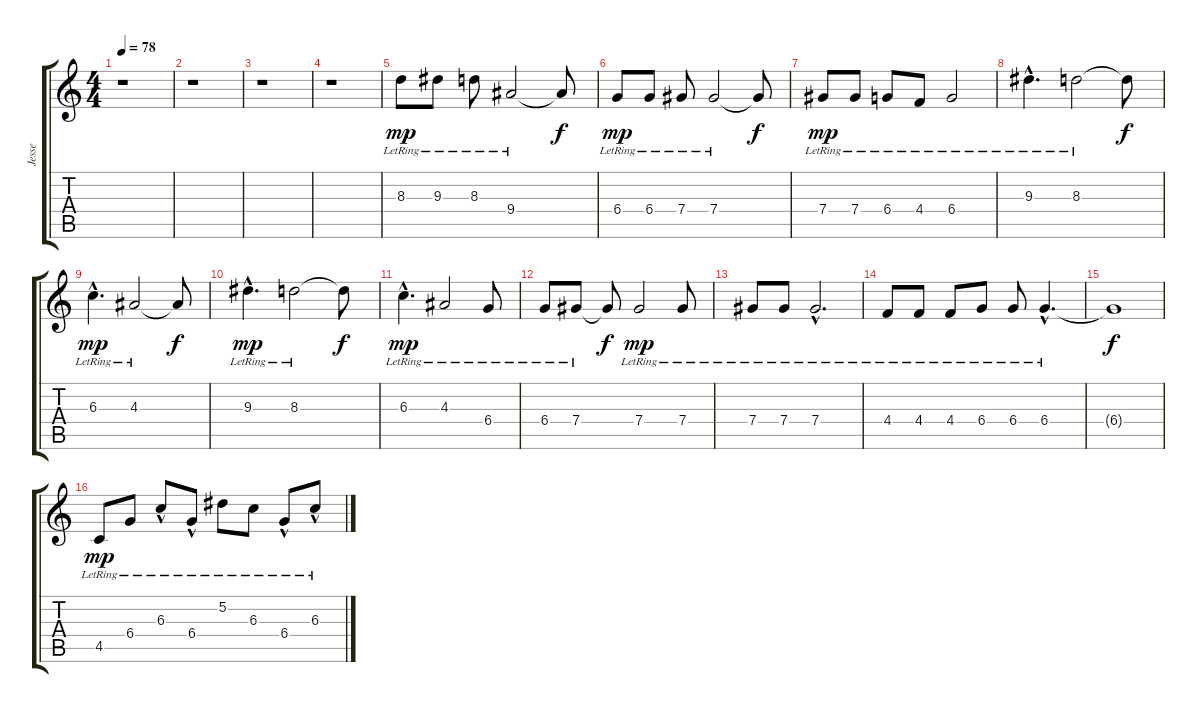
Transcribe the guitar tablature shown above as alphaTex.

\track ("Jesse" "Jesse") {instrument electricguitarjazz}
\staff {score tabs}
\tuning (Eb4 Bb3 Gb3 Db3 Ab2 Eb2) {hide}
\ts (4 4)
\tempo 78
\clef g2
\ks c
r.1{dy mp instrument electricguitarjazz} |
r.1 |
r.1 |
r.1 |
8.3{lr}.8 9.3{lr}.8 8.3{lr}.8 9.4{lr}.2 9.4{t}.8{dy f} |
6.4{lr}.8{dy mp} 6.4{lr}.8 7.4{lr}.8 7.4{lr}.2 7.4{t}.8{dy f} |
7.4{lr}.8{dy mp} 7.4{lr}.8 6.4{lr}.8 4.4{lr}.8 6.4{lr}.2 |
9.3{hac lr}.4{d} 8.3{lr}.2 8.3{t}.8{dy f} |
6.3{hac lr}.4{d dy mp} 4.3{lr}.2 4.3{t}.8{dy f} |
9.3{hac lr}.4{d dy mp} 8.3{lr}.2 8.3{t}.8{dy f} |
6.3{hac lr}.4{d dy mp} 4.3{lr}.2 6.4{lr}.8 |
6.4{lr}.8 7.4{lr}.8 7.4{t}.8{dy f} 7.4{lr}.2{dy mp} 7.4{lr}.8 |
7.4{lr}.8 7.4{lr}.8 7.4{hac lr}.2{d} |
4.4{lr}.8 4.4{lr}.8 4.4{lr}.8 6.4{lr}.8 6.4{lr}.8 6.4{hac lr}.4{d} |
6.4{t}.1{dy f} |
4.5{lr}.8{dy mp} 6.4{lr}.8 6.3{hac lr}.8 6.4{hac lr}.8 5.2{lr}.8 6.3{lr}.8 6.4{hac lr}.8 6.3{hac lr}.8
